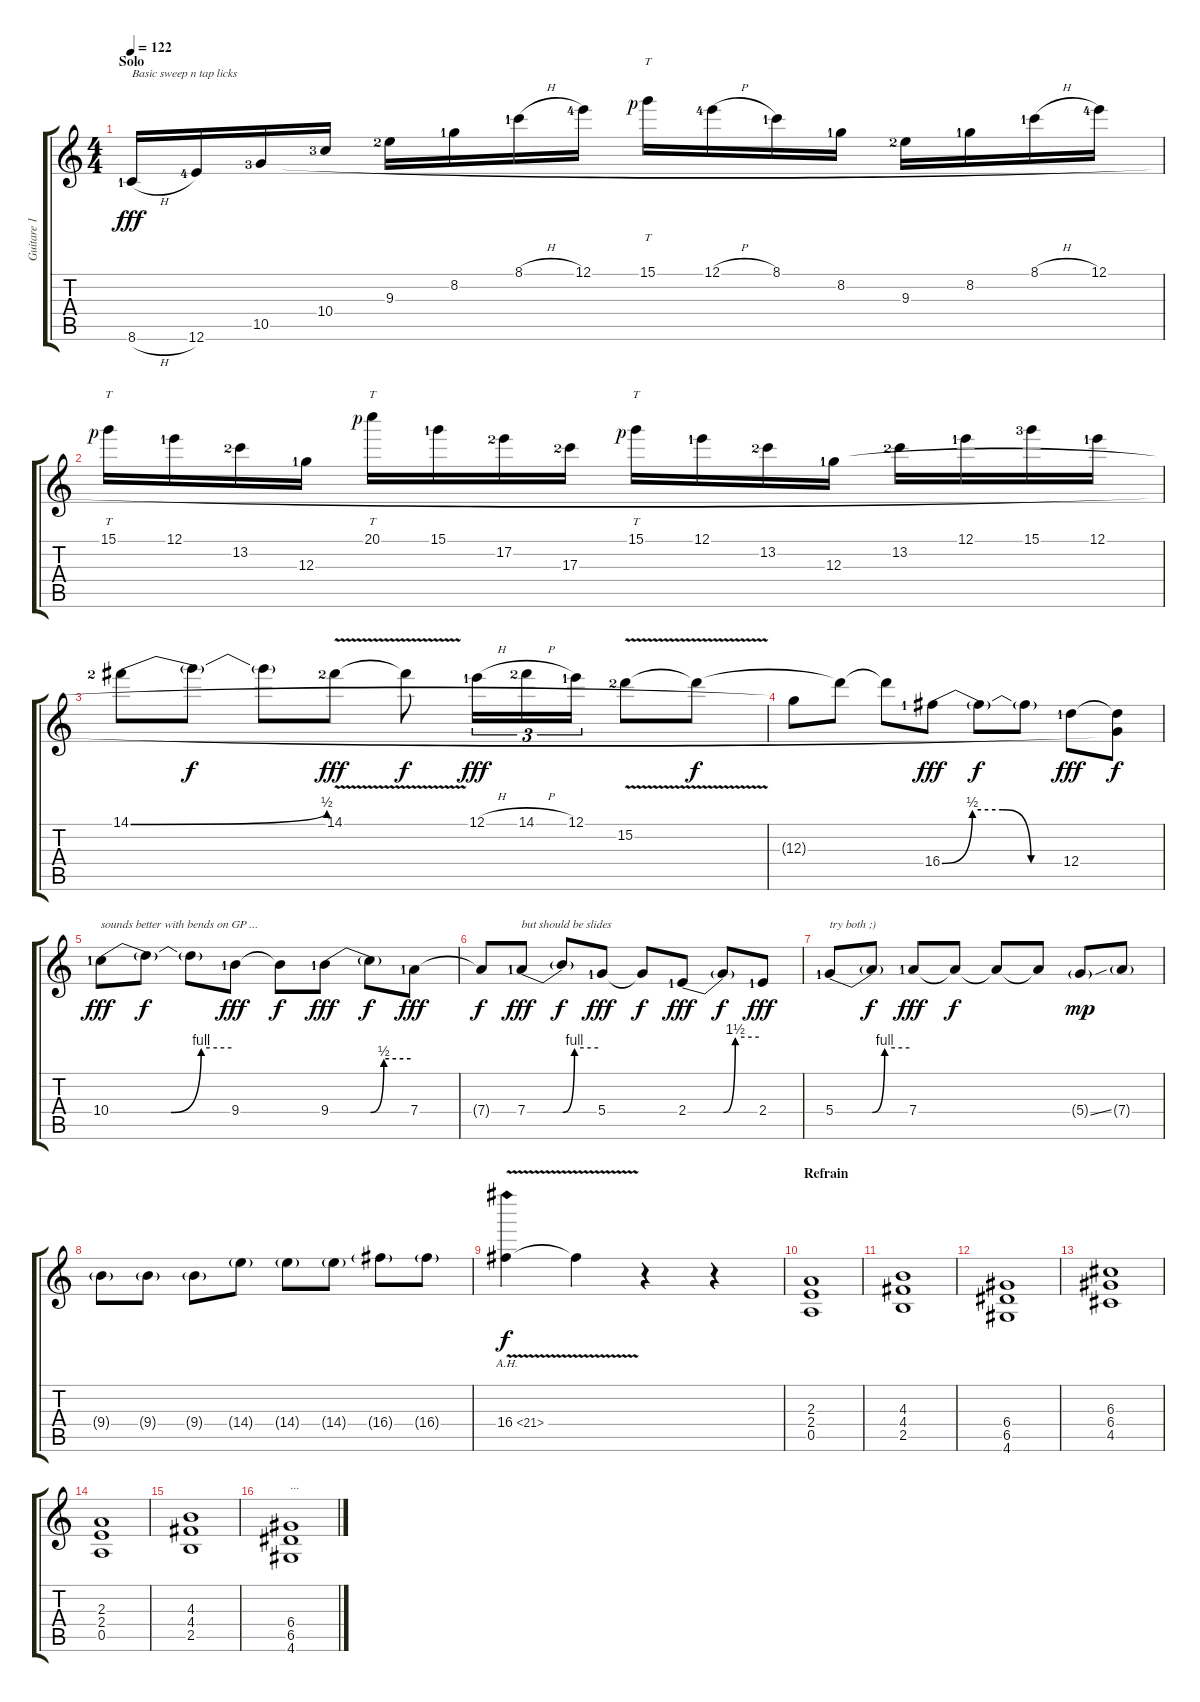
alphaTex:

\track ("Guitare 1" "Guitare 1") {instrument distortionguitar}
\staff {score tabs}
\tuning (E4 B3 G3 D3 A2 E2) {hide}
\ts (4 4)
\section ("" "Solo")
\tempo 122
\clef g2
\ks c
8.6{h lf 2}.16{txt "Basic sweep n tap licks" dy fff} 12.6{lf 5}.16 10.5{lf 4}.16 10.4{lf 4}.16 9.3{lf 3}.16 8.2{lf 2}.16 8.1{h lf 2}.16 12.1{lf 5}.16 15.1{rf 1}.16{tt} 12.1{h lf 5}.16 8.1{lf 2}.16 8.2{lf 2}.16 9.3{lf 3}.16 8.2{lf 2}.16 8.1{h lf 2}.16 12.1{lf 5}.16 |
15.1{rf 1}.16{tt} 12.1{lf 2}.16 13.2{lf 3}.16 12.3{lf 2}.16 20.1{rf 1}.16{tt} 15.1{lf 2}.16 17.2{lf 3}.16 17.3{lf 3}.16 15.1{rf 1}.16{tt} 12.1{lf 2}.16 13.2{lf 3}.16 12.3{lf 2}.16 13.2{lf 3}.16 12.1{lf 2}.16 15.1{lf 4}.16 12.1{lf 2}.16 |
14.1{be (bend 0 0 60 2) lf 3}.8 14.1{t}.8{dy f} 14.1{t}.8 14.1{v lf 3}.8{dy fff} 14.1{t}.8{dy f} 12.1{h lf 2}.16{tu (3 2) dy fff} 14.1{h lf 3}.16{tu (3 2)} 12.1{lf 2}.16{tu (3 2)} 15.2{v lf 3}.8 15.2{t}.8{dy f} |
12.3{t}.8 15.2{t}.8 15.2{t}.8 16.4{be (custom 0 0 15 2 30 2 44 0 60 0) lf 2}.8{dy fff} 16.4{t}.8{dy f} 16.4{t}.8 12.4{lf 2}.8{dy fff} (12.4{t} 10.5{t}).8{dy f} |
10.4{be (custom 0 0 30 0 45 4 60 4) lf 2}.8{txt "sounds better with bends on GP ..." dy fff} 10.4{t}.8{dy f} 10.4{t}.8 9.4{lf 2}.8{dy fff} 9.4{t}.8{dy f} 9.4{be (custom 0 0 30 0 40 2 60 2) lf 2}.8{dy fff} 9.4{t}.8{dy f} 7.4{lf 2}.8{dy fff} |
7.4{t}.8{dy f} 7.4{be (custom 0 0 30 0 40 4 60 4) lf 2}.8{txt "but should be slides" dy fff} 7.4{t}.8{dy f} 5.4{lf 2}.8{dy fff} 5.4{t}.8{dy f} 2.4{be (custom 0 0 30 0 40 6 60 6) lf 2}.8{dy fff} 2.4{t}.8{dy f} 2.4{lf 2}.8{dy fff} |
5.4{be (custom 0 0 30 0 40 4 60 4) lf 2}.8{txt "try both ;)"} 5.4{t}.8{dy f} 7.4{lf 2}.8{dy fff} 7.4{t}.8{dy f} 7.4{t}.8 7.4{t}.8 5.4{ss g}.8{dy mp} 7.4{g}.8 |
9.4{g}.8 9.4{g}.8 9.4{g}.8 14.4{g}.8 14.4{g}.8 14.4{g}.8 16.4{g}.8 16.4{g}.8 |
16.4{ah 5 v}.4{dy f} 16.4{t}.4 r.4 r.4 |
\section ("" "Refrain")
(2.3 2.4 0.5).1 |
(4.3 4.4 2.5).1 |
(6.4 6.5 4.6).1 |
(6.3 6.4 4.5).1 |
(2.3 2.4 0.5).1 |
(4.3 4.4 2.5).1 |
(6.4 6.5 4.6).1{txt "..."}
